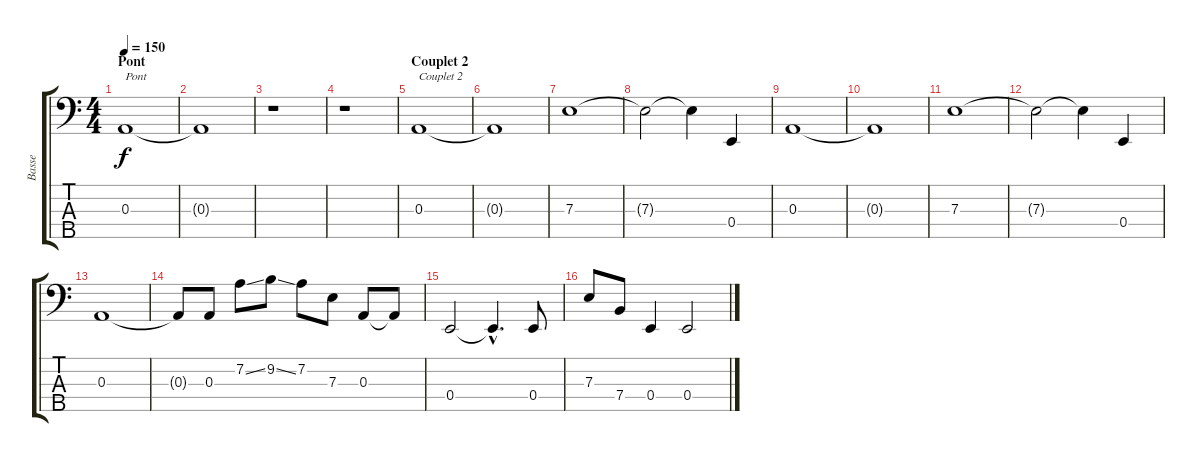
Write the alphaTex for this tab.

\track ("Basse" "Basse") {instrument electricbassfinger}
\staff {score tabs}
\tuning (G2 D2 A1 E1 B0) {hide}
\ts (4 4)
\section ("" "Pont")
\tempo 150
\clef f4
\ks c
0.3.1{txt "Pont" dy f} |
0.3{t}.1 |
r.1 |
r.1 |
\section ("" "Couplet 2")
0.3.1{txt "Couplet 2"} |
0.3{t}.1 |
7.3.1 |
7.3{t}.2 7.3{t}.4 0.4.4 |
0.3.1 |
0.3{t}.1 |
7.3.1 |
7.3{t}.2 7.3{t}.4 0.4.4 |
0.3.1 |
0.3{t}.8 0.3.8 7.2{ss}.8 9.2{ss}.8 7.2.8 7.3.8 0.3.8 0.3{t}.8 |
0.4.2 0.4{hac t}.4{d} 0.4.8 |
7.3.8 7.4.8 0.4.4 0.4.2
